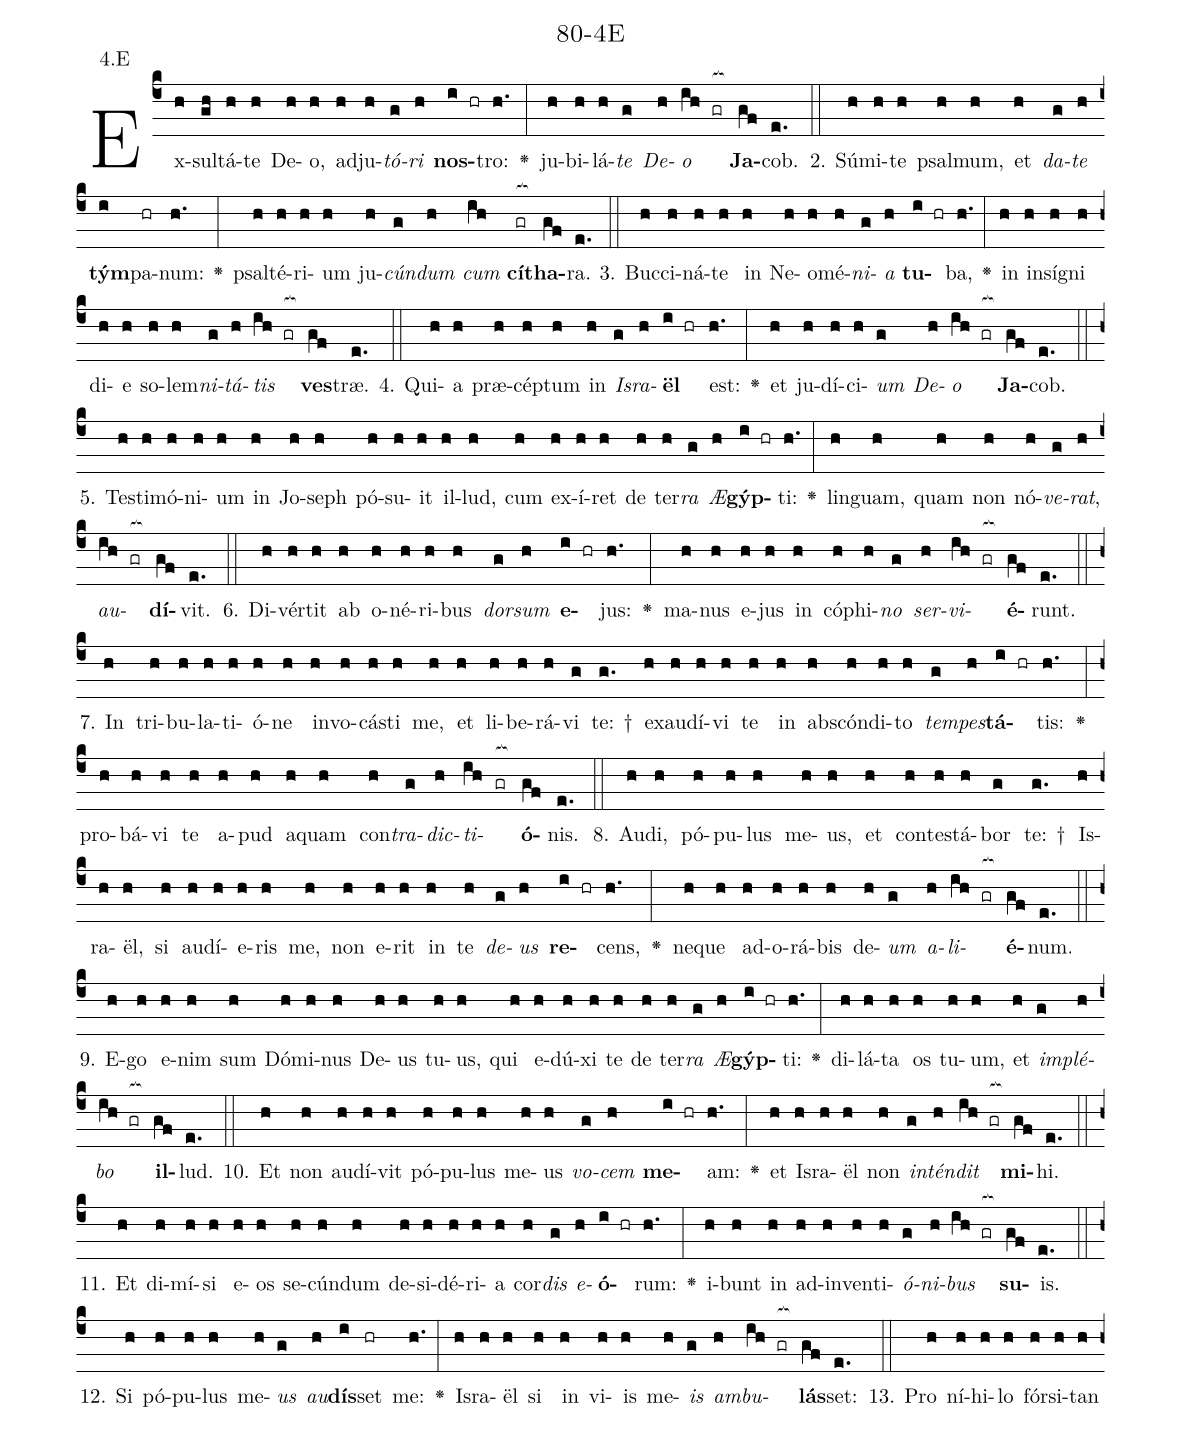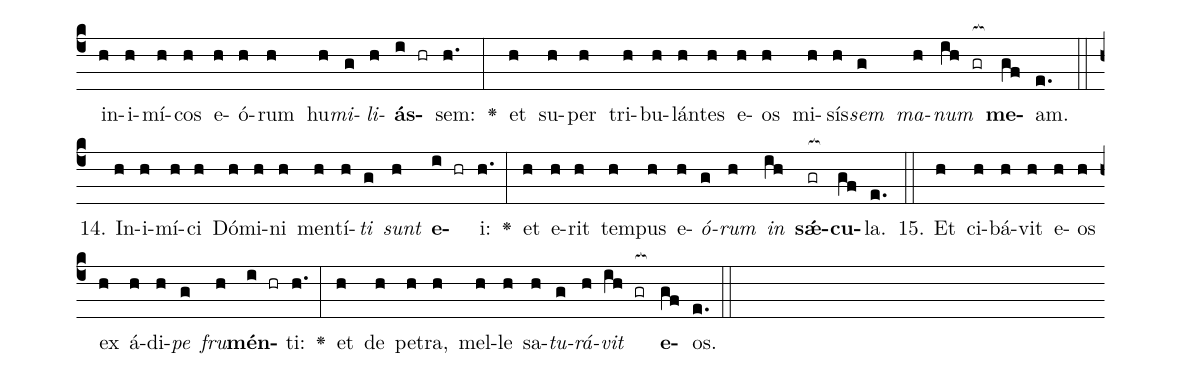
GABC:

name: 80-4E;
annotation: 4.E;
%%
(c4)Ex(h)sul(gh)tá(h)te(h) De(h)o,(h) ad(h)ju(h)<i>tó</i>(g)<i>ri</i>(h) <b>nos</b>(i hr)tro:(h.) <v>\greheightstar</v>(:) ju(h)bi(h)lá(h)<i>te</i>(g) <i>De</i>(h)<i>o</i>(ih gr[ocb:1{]) <b>Ja</b>(gf[ocb:0}])cob.(e.) (::)
2. Sú(h)mi(h)te(h) psal(h)mum,(h) et(h) <i>da</i>(g)<i>te</i>(h) <b>tým</b>(i)pa(hr)num:(h.) <v>\greheightstar</v>(:) psal(h)té(h)ri(h)um(h) ju(h)<i>cún</i>(g)<i>dum</i>(h) <i>cum</i>(ih) <b>cí</b>(gr[ocb:1{])<b>tha</b>(gf[ocb:0}])ra.(e.) (::)
3. Buc(h)ci(h)ná(h)te(h) in(h) Ne(h)o(h)mé(h)<i>ni</i>(g)<i>a</i>(h) <b>tu</b>(i hr)ba,(h.) <v>\greheightstar</v>(:) in(h) in(h)sí(h)gni(h) di(h)e(h) so(h)lem(h)<i>ni</i>(g)<i>tá</i>(h)<i>tis</i>(ih gr[ocb:1{]) <b>ves</b>(gf[ocb:0}])træ.(e.) (::)
4. Qui(h)a(h) præ(h)cép(h)tum(h) in(h) <i>Is</i>(g)<i>ra</i>(h)<b>ël</b>(i hr) est:(h.) <v>\greheightstar</v>(:) et(h) ju(h)dí(h)ci(h)<i>um</i>(g) <i>De</i>(h)<i>o</i>(ih gr[ocb:1{]) <b>Ja</b>(gf[ocb:0}])cob.(e.) (::)
5. Tes(h)ti(h)mó(h)ni(h)um(h) in(h) Jo(h)seph(h) pó(h)su(h)it(h) il(h)lud,(h) cum(h) ex(h)í(h)ret(h) de(h) ter(h)<i>ra</i>(g) <i>Æ</i>(h)<b>gýp</b>(i hr)ti:(h.) <v>\greheightstar</v>(:) lin(h)guam,(h) quam(h) non(h) nó(h)<i>ve</i>(g)<i>rat</i>,(h) <i>au</i>(ih gr[ocb:1{])<b>dí</b>(gf[ocb:0}])vit.(e.) (::)
6. Di(h)vér(h)tit(h) ab(h) o(h)né(h)ri(h)bus(h) <i>dor</i>(g)<i>sum</i>(h) <b>e</b>(i hr)jus:(h.) <v>\greheightstar</v>(:) ma(h)nus(h) e(h)jus(h) in(h) có(h)phi(h)<i>no</i>(g) <i>ser</i>(h)<i>vi</i>(ih gr[ocb:1{])<b>é</b>(gf[ocb:0}])runt.(e.) (::)
7. In(h) tri(h)bu(h)la(h)ti(h)ó(h)ne(h) in(h)vo(h)cás(h)ti(h) me,(h) et(h) li(h)be(h)rá(h)vi(g) te: †(g.) ex(h)au(h)dí(h)vi(h) te(h) in(h) abs(h)cón(h)di(h)to(h) <i>tem</i>(g)<i>pes</i>(h)<b>tá</b>(i hr)tis:(h.) <v>\greheightstar</v>(:) pro(h)bá(h)vi(h) te(h) a(h)pud(h) a(h)quam(h) con(h)<i>tra</i>(g)<i>dic</i>(h)<i>ti</i>(ih gr[ocb:1{])<b>ó</b>(gf[ocb:0}])nis.(e.) (::)
8. Au(h)di,(h) pó(h)pu(h)lus(h) me(h)us,(h) et(h) con(h)tes(h)tá(h)bor(g) te: †(g.) Is(h)ra(h)ël,(h) si(h) au(h)dí(h)e(h)ris(h) me,(h) non(h) e(h)rit(h) in(h) te(h) <i>de</i>(g)<i>us</i>(h) <b>re</b>(i hr)cens,(h.) <v>\greheightstar</v>(:) ne(h)que(h) ad(h)o(h)rá(h)bis(h) de(h)<i>um</i>(g) <i>a</i>(h)<i>li</i>(ih gr[ocb:1{])<b>é</b>(gf[ocb:0}])num.(e.) (::)
9. E(h)go(h) e(h)nim(h) sum(h) Dó(h)mi(h)nus(h) De(h)us(h) tu(h)us,(h) qui(h) e(h)dú(h)xi(h) te(h) de(h) ter(h)<i>ra</i>(g) <i>Æ</i>(h)<b>gýp</b>(i hr)ti:(h.) <v>\greheightstar</v>(:) di(h)lá(h)ta(h) os(h) tu(h)um,(h) et(h) <i>im</i>(g)<i>plé</i>(h)<i>bo</i>(ih gr[ocb:1{]) <b>il</b>(gf[ocb:0}])lud.(e.) (::)
10. Et(h) non(h) au(h)dí(h)vit(h) pó(h)pu(h)lus(h) me(h)us(h) <i>vo</i>(g)<i>cem</i>(h) <b>me</b>(i hr)am:(h.) <v>\greheightstar</v>(:) et(h) Is(h)ra(h)ël(h) non(h) <i>in</i>(g)<i>tén</i>(h)<i>dit</i>(ih gr[ocb:1{]) <b>mi</b>(gf[ocb:0}])hi.(e.) (::)
11. Et(h) di(h)mí(h)si(h) e(h)os(h) se(h)cún(h)dum(h) de(h)si(h)dé(h)ri(h)a(h) cor(h)<i>dis</i>(g) <i>e</i>(h)<b>ó</b>(i hr)rum:(h.) <v>\greheightstar</v>(:) i(h)bunt(h) in(h) ad(h)in(h)ven(h)ti(h)<i>ó</i>(g)<i>ni</i>(h)<i>bus</i>(ih gr[ocb:1{]) <b>su</b>(gf[ocb:0}])is.(e.) (::)
12. Si(h) pó(h)pu(h)lus(h) me(h)<i>us</i>(g) <i>au</i>(h)<b>dís</b>(i)set(hr) me:(h.) <v>\greheightstar</v>(:) Is(h)ra(h)ël(h) si(h) in(h) vi(h)is(h) me(h)<i>is</i>(g) <i>am</i>(h)<i>bu</i>(ih gr[ocb:1{])<b>lás</b>(gf[ocb:0}])set:(e.) (::)
13. Pro(h) ní(h)hi(h)lo(h) fór(h)si(h)tan(h) in(h)i(h)mí(h)cos(h) e(h)ó(h)rum(h) hu(h)<i>mi</i>(g)<i>li</i>(h)<b>ás</b>(i hr)sem:(h.) <v>\greheightstar</v>(:) et(h) su(h)per(h) tri(h)bu(h)lán(h)tes(h) e(h)os(h) mi(h)sís(h)<i>sem</i>(g) <i>ma</i>(h)<i>num</i>(ih gr[ocb:1{]) <b>me</b>(gf[ocb:0}])am.(e.) (::)
14. In(h)i(h)mí(h)ci(h) Dó(h)mi(h)ni(h) men(h)tí(h)<i>ti</i>(g) <i>sunt</i>(h) <b>e</b>(i hr)i:(h.) <v>\greheightstar</v>(:) et(h) e(h)rit(h) tem(h)pus(h) e(h)<i>ó</i>(g)<i>rum</i>(h) <i>in</i>(ih) <b>sǽ</b>(gr[ocb:1{])<b>cu</b>(gf[ocb:0}])la.(e.) (::)
15. Et(h) ci(h)bá(h)vit(h) e(h)os(h) ex(h) á(h)di(h)<i>pe</i>(g) <i>fru</i>(h)<b>mén</b>(i hr)ti:(h.) <v>\greheightstar</v>(:) et(h) de(h) pe(h)tra,(h) mel(h)le(h) sa(h)<i>tu</i>(g)<i>rá</i>(h)<i>vit</i>(ih gr[ocb:1{]) <b>e</b>(gf[ocb:0}])os.(e.) (::)
